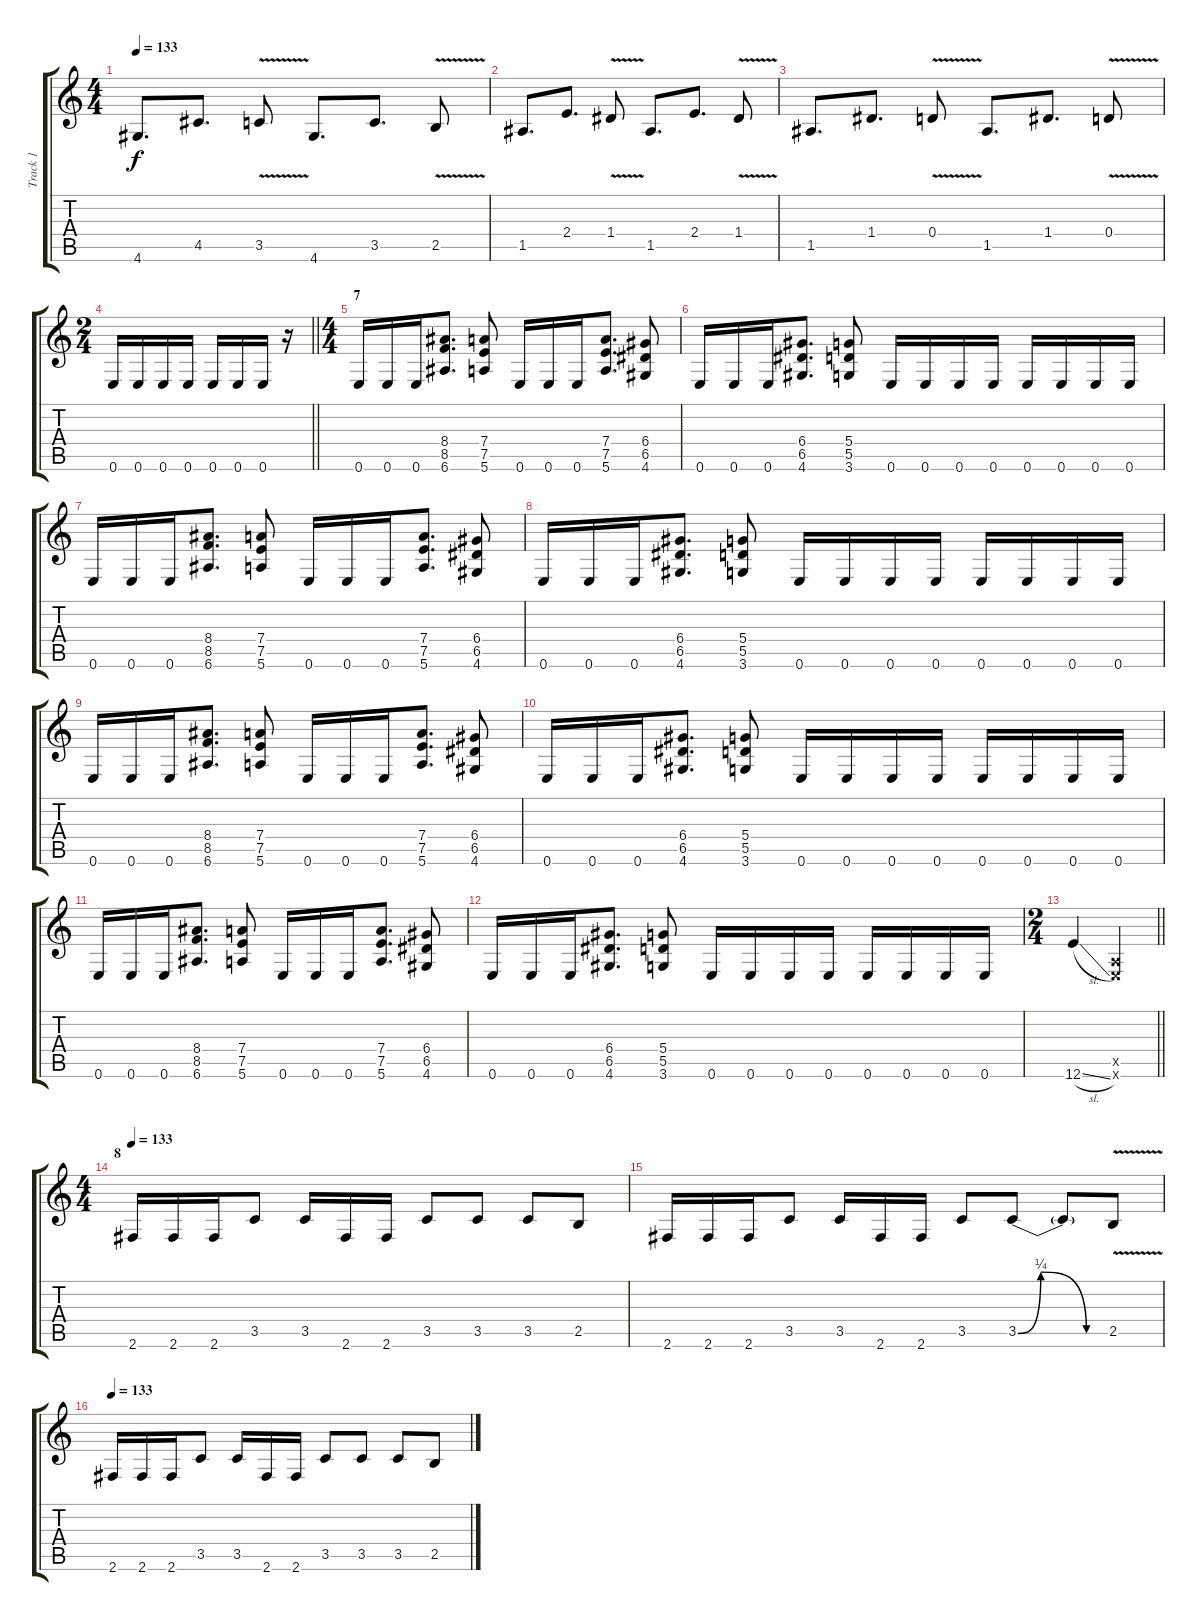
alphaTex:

\track ("Track 1" "Track 1") {instrument distortionguitar}
\staff {score tabs}
\tuning (E4 B3 G3 D3 A2 E2) {hide}
\ts (4 4)
\tempo 133
\clef g2
\ks c
4.6.8{d dy f} 4.5.8{d} 3.5{v}.8 4.6.8{d} 3.5.8{d} 2.5{v}.8 |
1.5.8{d} 2.4.8{d} 1.4{v}.8 1.5.8{d} 2.4.8{d} 1.4{v}.8 |
1.5.8{d} 1.4.8{d} 0.4{v}.8 1.5.8{d} 1.4.8{d} 0.4{v}.8 |
\ts (2 4)
\barLineRight lightlight
0.6.16 0.6.16 0.6.16 0.6.16 0.6.16 0.6.16 0.6.16 r.16 |
\ts (4 4)
\section ("" "7")
0.6.16 0.6.16 0.6.16 (8.4 8.5 6.6).8{d} (7.4 7.5 5.6).8 0.6.16 0.6.16 0.6.16 (7.4 7.5 5.6).8{d} (6.4 6.5 4.6).8 |
0.6.16 0.6.16 0.6.16 (6.4 6.5 4.6).8{d} (5.4 5.5 3.6).8 0.6.16 0.6.16 0.6.16 0.6.16 0.6.16 0.6.16 0.6.16 0.6.16 |
0.6.16 0.6.16 0.6.16 (8.4 8.5 6.6).8{d} (7.4 7.5 5.6).8 0.6.16 0.6.16 0.6.16 (7.4 7.5 5.6).8{d} (6.4 6.5 4.6).8 |
0.6.16 0.6.16 0.6.16 (6.4 6.5 4.6).8{d} (5.4 5.5 3.6).8 0.6.16 0.6.16 0.6.16 0.6.16 0.6.16 0.6.16 0.6.16 0.6.16 |
0.6.16 0.6.16 0.6.16 (8.4 8.5 6.6).8{d} (7.4 7.5 5.6).8 0.6.16 0.6.16 0.6.16 (7.4 7.5 5.6).8{d} (6.4 6.5 4.6).8 |
0.6.16 0.6.16 0.6.16 (6.4 6.5 4.6).8{d} (5.4 5.5 3.6).8 0.6.16 0.6.16 0.6.16 0.6.16 0.6.16 0.6.16 0.6.16 0.6.16 |
0.6.16 0.6.16 0.6.16 (8.4 8.5 6.6).8{d} (7.4 7.5 5.6).8 0.6.16 0.6.16 0.6.16 (7.4 7.5 5.6).8{d} (6.4 6.5 4.6).8 |
0.6.16 0.6.16 0.6.16 (6.4 6.5 4.6).8{d} (5.4 5.5 3.6).8 0.6.16 0.6.16 0.6.16 0.6.16 0.6.16 0.6.16 0.6.16 0.6.16 |
\ts (2 4)
\barLineRight lightlight
12.6{sl}.4 (0.5{x} 0.6{x}).4 |
\ts (4 4)
\section ("" "8")
\tempo 133
2.6.16 2.6.16 2.6.16 3.5.8 3.5.16 2.6.16 2.6.16 3.5.8 3.5.8 3.5.8 2.5.8 |
2.6.16 2.6.16 2.6.16 3.5.8 3.5.16 2.6.16 2.6.16 3.5.8 3.5{be (custom 0 0 15 1 45 0 60 0)}.8 3.5{t}.8 2.5{v}.8 |
\tempo 133
2.6.16 2.6.16 2.6.16 3.5.8 3.5.16 2.6.16 2.6.16 3.5.8 3.5.8 3.5.8 2.5.8
